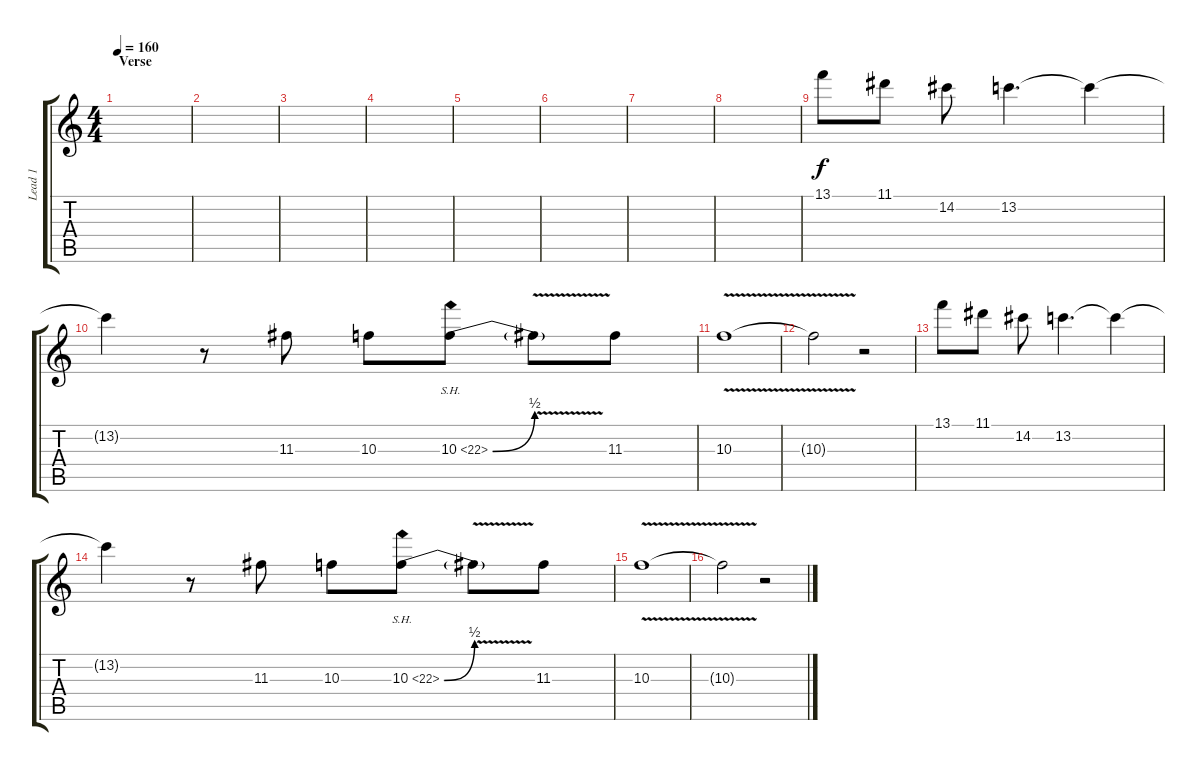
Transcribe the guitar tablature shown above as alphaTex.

\track ("Lead 1" "Lead 1") {instrument overdrivenguitar}
\staff {score tabs}
\tuning (E4 B3 G3 D3 A2 E2) {hide}
\ts (4 4)
\section ("" "Verse")
\tempo 160
\clef g2
\ks c
|
|
|
|
|
|
|
|
13.1.8 11.1.8 14.2.8 13.2.4{d} 13.2{t}.4 |
13.2{t}.4 r.8 11.3.8 10.3.8 10.3{be (bend 0 0 60 2) sh 12}.8 10.3{v t}.8 11.3.8 |
10.3{v}.1 |
10.3{t}.2 r.2 |
13.1.8 11.1.8 14.2.8 13.2.4{d} 13.2{t}.4 |
13.2{t}.4 r.8 11.3.8 10.3.8 10.3{be (bend 0 0 60 2) sh 12}.8 10.3{v t}.8 11.3.8 |
10.3{v}.1 |
10.3{t}.2 r.2
